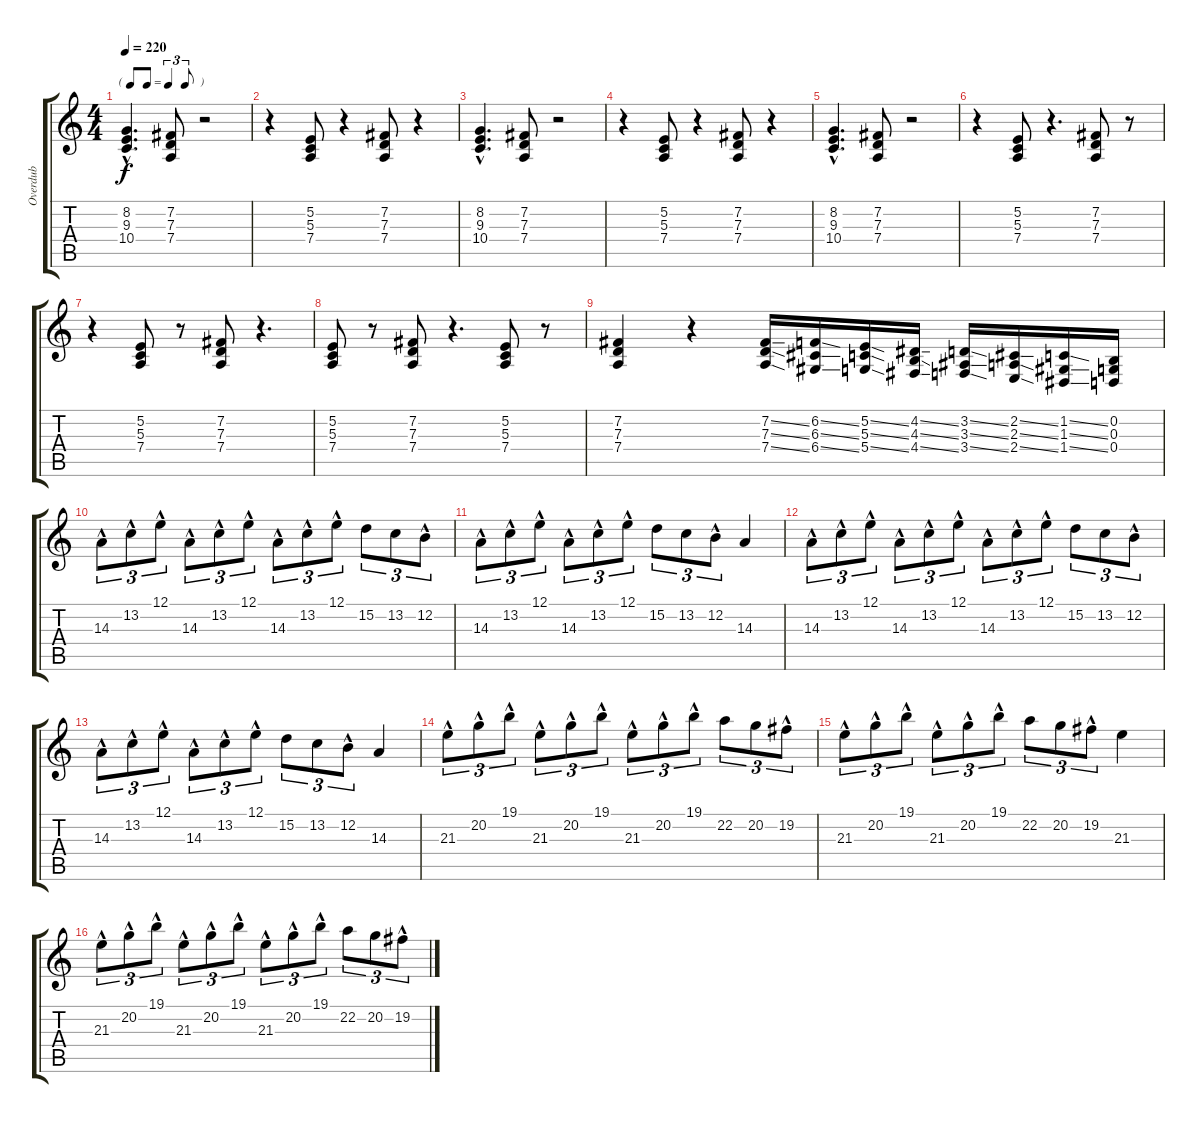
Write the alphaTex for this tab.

\track ("Overdub" "Overdub") {instrument drawbarorgan}
\staff {score tabs}
\tuning (E4 B3 G3 D3 A2 E2) {hide}
\ts (4 4)
\tf triplet8th
\tempo 220
\clef g2
\ks c
(8.2{hac} 9.3{hac} 10.4{hac}).4{d dy f} (7.2 7.3 7.4).8 r.2 |
r.4 (5.2 5.3 7.4).8 r.4 (7.2 7.3 7.4).8 r.4 |
(8.2{hac} 9.3{hac} 10.4{hac}).4{d} (7.2 7.3 7.4).8 r.2 |
r.4 (5.2 5.3 7.4).8 r.4 (7.2 7.3 7.4).8 r.4 |
(8.2{hac} 9.3{hac} 10.4{hac}).4{d} (7.2 7.3 7.4).8 r.2 |
r.4 (5.2 5.3 7.4).8 r.4{d} (7.2 7.3 7.4).8 r.8 |
r.4 (5.2 5.3 7.4).8 r.8 (7.2 7.3 7.4).8 r.4{d} |
(5.2 5.3 7.4).8 r.8 (7.2 7.3 7.4).8 r.4{d} (5.2 5.3 7.4).8 r.8 |
(7.2 7.3 7.4).4 r.4 (7.2{ss} 7.3{ss} 7.4{ss}).16{volume 14} (6.2{ss} 6.3{ss} 6.4{ss}).16 (5.2{ss} 5.3{ss} 5.4{ss}).16 (4.2{ss} 4.3{ss} 4.4{ss}).16 (3.2{ss} 3.3{ss} 3.4{ss}).16 (2.2{ss} 2.3{ss} 2.4{ss}).16 (1.2{ss} 1.3{ss} 1.4{ss}).16 (0.2 0.3 0.4).16 |
14.3{hac}.8{tu (3 2) volume 12} 13.2{hac}.8{tu (3 2)} 12.1{hac}.8{tu (3 2)} 14.3{hac}.8{tu (3 2)} 13.2{hac}.8{tu (3 2)} 12.1{hac}.8{tu (3 2)} 14.3{hac}.8{tu (3 2)} 13.2{hac}.8{tu (3 2)} 12.1{hac}.8{tu (3 2)} 15.2.8{tu (3 2)} 13.2.8{tu (3 2)} 12.2{hac}.8{tu (3 2)} |
14.3{hac}.8{tu (3 2)} 13.2{hac}.8{tu (3 2)} 12.1{hac}.8{tu (3 2)} 14.3{hac}.8{tu (3 2)} 13.2{hac}.8{tu (3 2)} 12.1{hac}.8{tu (3 2)} 15.2.8{tu (3 2)} 13.2.8{tu (3 2)} 12.2{hac}.8{tu (3 2)} 14.3.4 |
14.3{hac}.8{tu (3 2) volume 13} 13.2{hac}.8{tu (3 2)} 12.1{hac}.8{tu (3 2)} 14.3{hac}.8{tu (3 2)} 13.2{hac}.8{tu (3 2)} 12.1{hac}.8{tu (3 2)} 14.3{hac}.8{tu (3 2)} 13.2{hac}.8{tu (3 2)} 12.1{hac}.8{tu (3 2)} 15.2.8{tu (3 2)} 13.2.8{tu (3 2)} 12.2{hac}.8{tu (3 2)} |
14.3{hac}.8{tu (3 2)} 13.2{hac}.8{tu (3 2)} 12.1{hac}.8{tu (3 2)} 14.3{hac}.8{tu (3 2)} 13.2{hac}.8{tu (3 2)} 12.1{hac}.8{tu (3 2)} 15.2.8{tu (3 2)} 13.2.8{tu (3 2)} 12.2{hac}.8{tu (3 2)} 14.3.4 |
21.3{hac}.8{tu (3 2)} 20.2{hac}.8{tu (3 2)} 19.1{hac}.8{tu (3 2)} 21.3{hac}.8{tu (3 2)} 20.2{hac}.8{tu (3 2)} 19.1{hac}.8{tu (3 2)} 21.3{hac}.8{tu (3 2)} 20.2{hac}.8{tu (3 2)} 19.1{hac}.8{tu (3 2)} 22.2.8{tu (3 2)} 20.2.8{tu (3 2)} 19.2{hac}.8{tu (3 2)} |
21.3{hac}.8{tu (3 2)} 20.2{hac}.8{tu (3 2)} 19.1{hac}.8{tu (3 2)} 21.3{hac}.8{tu (3 2)} 20.2{hac}.8{tu (3 2)} 19.1{hac}.8{tu (3 2)} 22.2.8{tu (3 2)} 20.2.8{tu (3 2)} 19.2{hac}.8{tu (3 2)} 21.3.4 |
21.3{hac}.8{tu (3 2)} 20.2{hac}.8{tu (3 2)} 19.1{hac}.8{tu (3 2)} 21.3{hac}.8{tu (3 2)} 20.2{hac}.8{tu (3 2)} 19.1{hac}.8{tu (3 2)} 21.3{hac}.8{tu (3 2)} 20.2{hac}.8{tu (3 2)} 19.1{hac}.8{tu (3 2)} 22.2.8{tu (3 2)} 20.2.8{tu (3 2)} 19.2{hac}.8{tu (3 2)}
